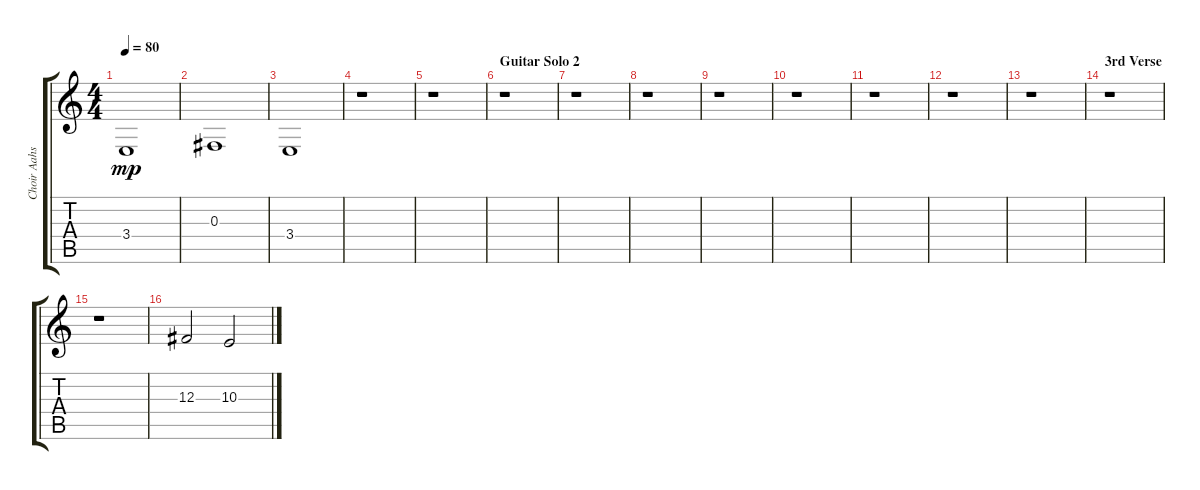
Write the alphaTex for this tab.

\track ("Choir Aahs& Rain" "Choir Aahs") {instrument choiraahs}
\staff {score tabs}
\tuning (Eb4 Bb3 Gb3 Db3 Ab2 Eb2) {hide}
\ts (4 4)
\tempo 80
\clef g2
\ks c
3.4.1{dy mp} |
0.3.1 |
3.4.1 |
r.1 |
r.1 |
\section ("" "Guitar Solo 2")
r.1 |
r.1 |
r.1 |
r.1 |
r.1 |
r.1 |
r.1 |
r.1 |
\section ("" "3rd Verse")
r.1 |
r.1 |
12.3.2 10.3.2
